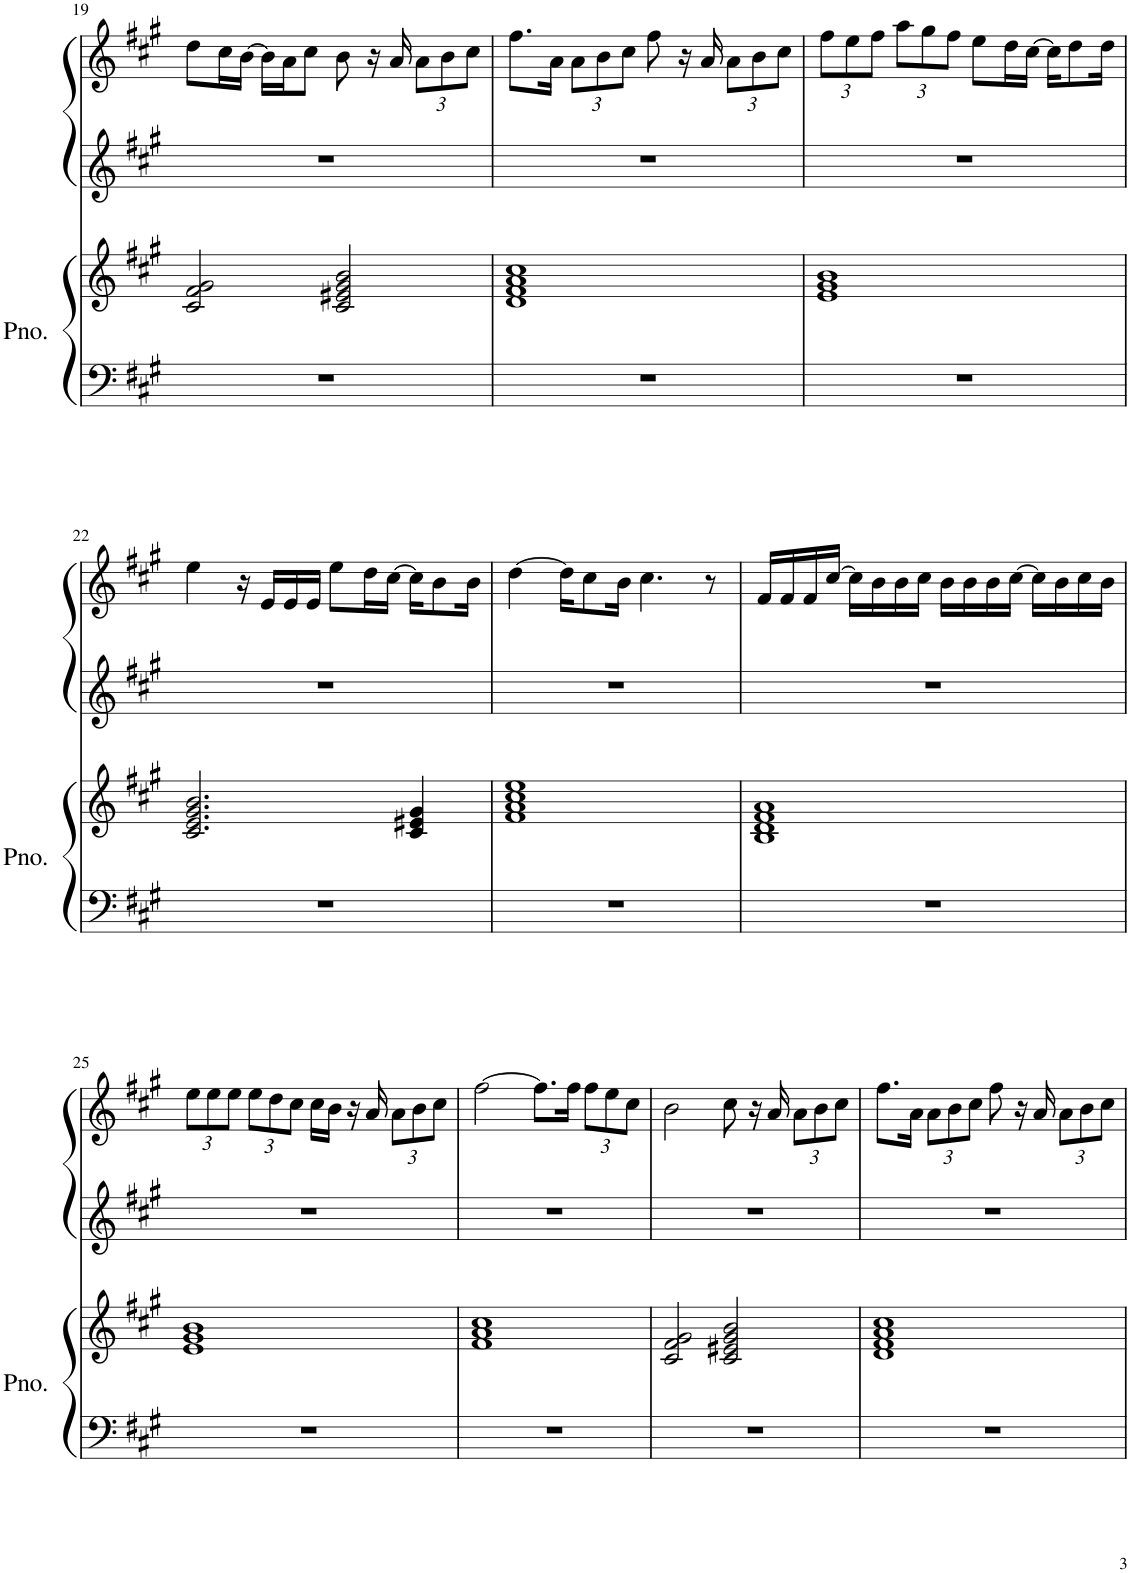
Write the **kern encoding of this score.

**kern	**kern	**kern	**kern
*part2	*part2	*part1	*part1
*staff4	*staff3	*staff2	*staff1
*I"ピアノ	*	*I"Piano	*
*	*	*I'Pno	*
!!LO:PB:g=z
*clefF4	*clefG2	*clefG2	*clefG2
*k[f#c#g#]	*k[f#c#g#]	*k[f#c#g#]	*k[f#c#g#]
*M4/4	*M4/4	*M4/4	*M4/4
*met(c)	*met(c)	*met(c)	*met(c)
=19	=19	=19	=19
1r	2c#/ 2f#/ 2g#/	1r	8dd\L
.	.	.	16cc#\L
.	.	.	[16b\JJ
.	.	.	16b\LL]
.	.	.	16a\J
.	.	.	8cc#\J
.	2c#/ 2e#X/ 2g#/ 2b/	.	8b\
.	.	.	16r
.	.	.	16a/
*	*	*	*Xbrackettup
.	.	.	12a\L
.	.	.	12b\
.	.	.	12cc#\J
=20	=20	=20	=20
1r	1d 1f# 1a 1cc#	1r	8.ff#\L
.	.	.	16a\Jk
.	.	.	12a\L
.	.	.	12b\
.	.	.	12cc#\J
.	.	.	8ff#\
.	.	.	16r
.	.	.	16a/
.	.	.	12a\L
.	.	.	12b\
.	.	.	12cc#\J
=21	=21	=21	=21
1r	1e 1g# 1b	1r	12ff#\L
.	.	.	12ee\
.	.	.	12ff#\J
.	.	.	12aa\L
.	.	.	12gg#\
.	.	.	12ff#\J
.	.	.	8ee\L
.	.	.	16dd\L
.	.	.	[16cc#\JJ
.	.	.	16cc#\KL]
.	.	.	8dd\
.	.	.	16dd\Jk
!!LO:LB:g=z
=22	=22	=22	=22
1r	2.c#/ 2.e/ 2.g#/ 2.b/	1r	4ee\
.	.	.	16r
.	.	.	16e/LL
.	.	.	16e/
.	.	.	16e/JJ
.	.	.	8ee\L
.	.	.	16dd\L
.	.	.	[16cc#\JJ
.	4c#/ 4e#X/ 4g#/	.	16cc#\KL]
.	.	.	8b\
.	.	.	16b\Jk
=23	=23	=23	=23
1r	1f# 1a 1cc# 1ee	1r	[4dd\
.	.	.	16dd\KL]
.	.	.	8cc#\
.	.	.	16b\Jk
.	.	.	4.cc#\
.	.	.	8r
=24	=24	=24	=24
1r	1B 1d 1f# 1a	1r	16f#/LL
.	.	.	16f#/
.	.	.	16f#/
.	.	.	[16cc#/JJ
.	.	.	16cc#\LL]
.	.	.	16b\
.	.	.	16b\
.	.	.	16cc#\JJ
.	.	.	16b\LL
.	.	.	16b\
.	.	.	16b\
.	.	.	[16cc#\JJ
.	.	.	16cc#\LL]
.	.	.	16b\
.	.	.	16cc#\
.	.	.	16b\JJ
!!LO:LB:g=z
=25	=25	=25	=25
1r	1e 1g# 1b	1r	12ee\L
.	.	.	12ee\
.	.	.	12ee\J
.	.	.	12ee\L
.	.	.	12dd\
.	.	.	12cc#\J
.	.	.	16cc#\LL
.	.	.	16b\JJ
.	.	.	16r
.	.	.	16a/
.	.	.	12a\L
.	.	.	12b\
.	.	.	12cc#\J
=26	=26	=26	=26
1r	1f# 1a 1cc#	1r	[2ff#\
.	.	.	8.ff#\L]
.	.	.	16ff#\Jk
.	.	.	12ff#\L
.	.	.	12ee\
.	.	.	12cc#\J
=27	=27	=27	=27
1r	2c#/ 2f#/ 2g#/	1r	2b\
.	2c#/ 2e#X/ 2g#/ 2b/	.	8cc#\
.	.	.	16r
.	.	.	16a/
.	.	.	12a\L
.	.	.	12b\
.	.	.	12cc#\J
=28	=28	=28	=28
1r	1d 1f# 1a 1cc#	1r	8.ff#\L
.	.	.	16a\Jk
.	.	.	12a\L
.	.	.	12b\
.	.	.	12cc#\J
.	.	.	8ff#\
.	.	.	16r
.	.	.	16a/
.	.	.	12a\L
.	.	.	12b\
.	.	.	12cc#\J
=	=	=	=
*-	*-	*-	*-
